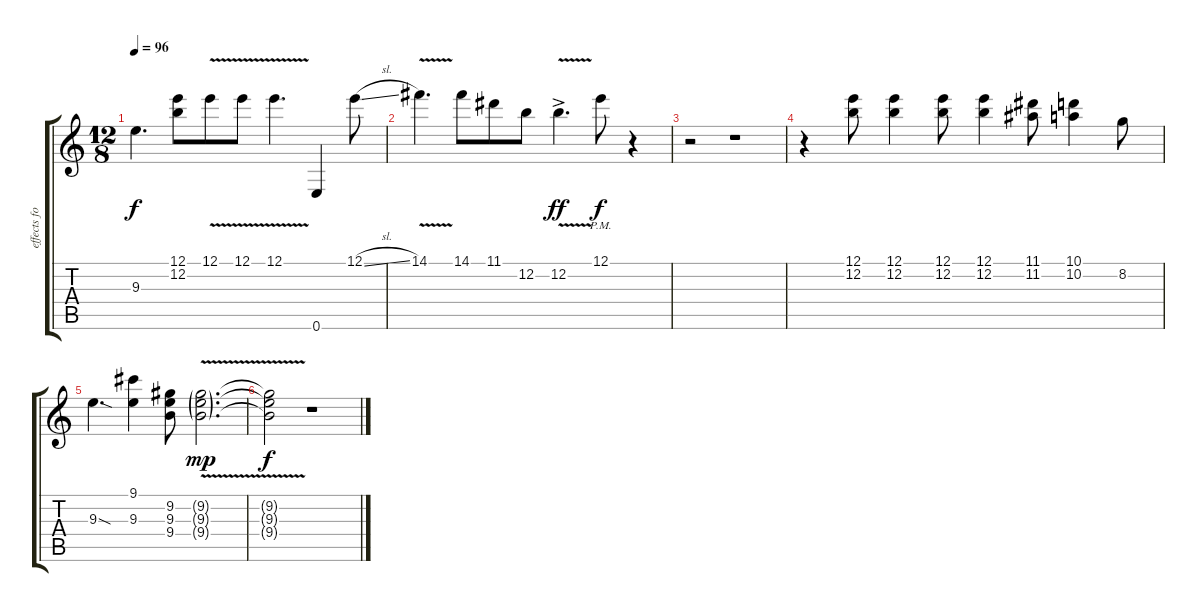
\track ("effects for Guitar 1" "effects fo") {instrument overdrivenguitar}
\staff {score tabs}
\tuning (E4 B3 G3 D3 A2 E2) {hide}
\ts (12 8)
\tempo 96
\clef g2
\ks c
9.3.4{d dy f} (12.1 12.2).8 12.1{v}.8 12.1{v}.8 12.1{v}.4{d} 0.6.4 12.1{sl}.8 |
14.1{v}.4{d} 14.1.8 11.1.8 12.2.8 12.2{v ac}.4{d dy ff} 12.1{pm}.8{dy f} r.4 |
r.2 r.1 |
r.4 (12.1 12.2).8 (12.1 12.2).4 (12.1 12.2).8 (12.1 12.2).4 (11.1 11.2).8 (10.1 10.2).4 8.2.8 |
9.3{sod}.4{d} (9.1 9.3).4 (9.2 9.3 9.4).8 (9.2{v g} 9.3{v g} 9.4{v g}).2{d dy mp} |
(9.2{t} 9.3{t} 9.4{t}).2{dy f} r.1
